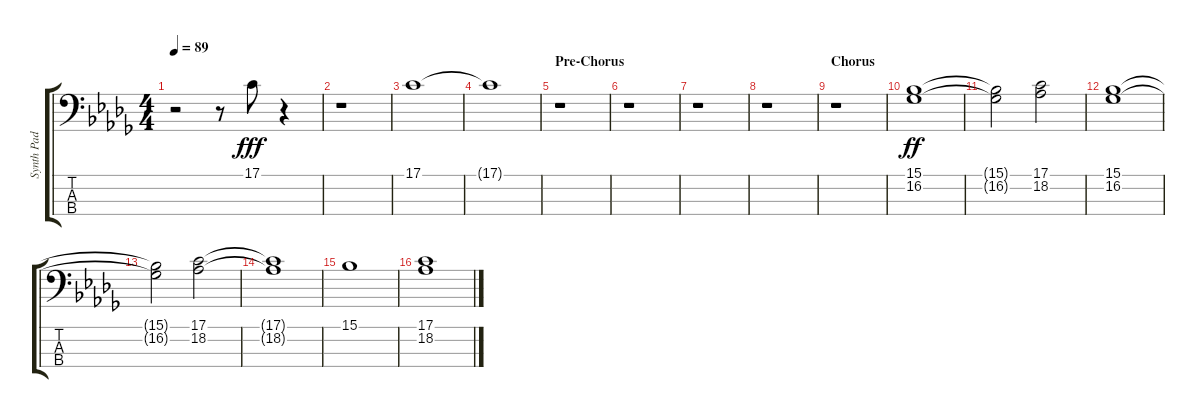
\track ("Synth Pad (Staff 2)" "Synth Pad ") {instrument pad3polysynth}
\staff {score tabs}
\tuning (G2 D2 A1 E1) {hide}
\ts (4 4)
\tempo 89
\clef f4
\ks bbminor
r.2{dy fff} r.8 17.1.8 r.4 |
r.1 |
17.1.1 |
17.1{t}.1 |
\section ("" "Pre-Chorus")
r.1 |
r.1 |
r.1 |
r.1 |
\section ("" "Chorus")
r.1 |
(15.1 16.2).1{dy ff} |
(15.1{t} 16.2{t}).2 (17.1 18.2).2 |
(15.1 16.2).1 |
(15.1{t} 16.2{t}).2 (17.1 18.2).2 |
(17.1{t} 18.2{t}).1 |
15.1.1 |
(17.1 18.2).1
